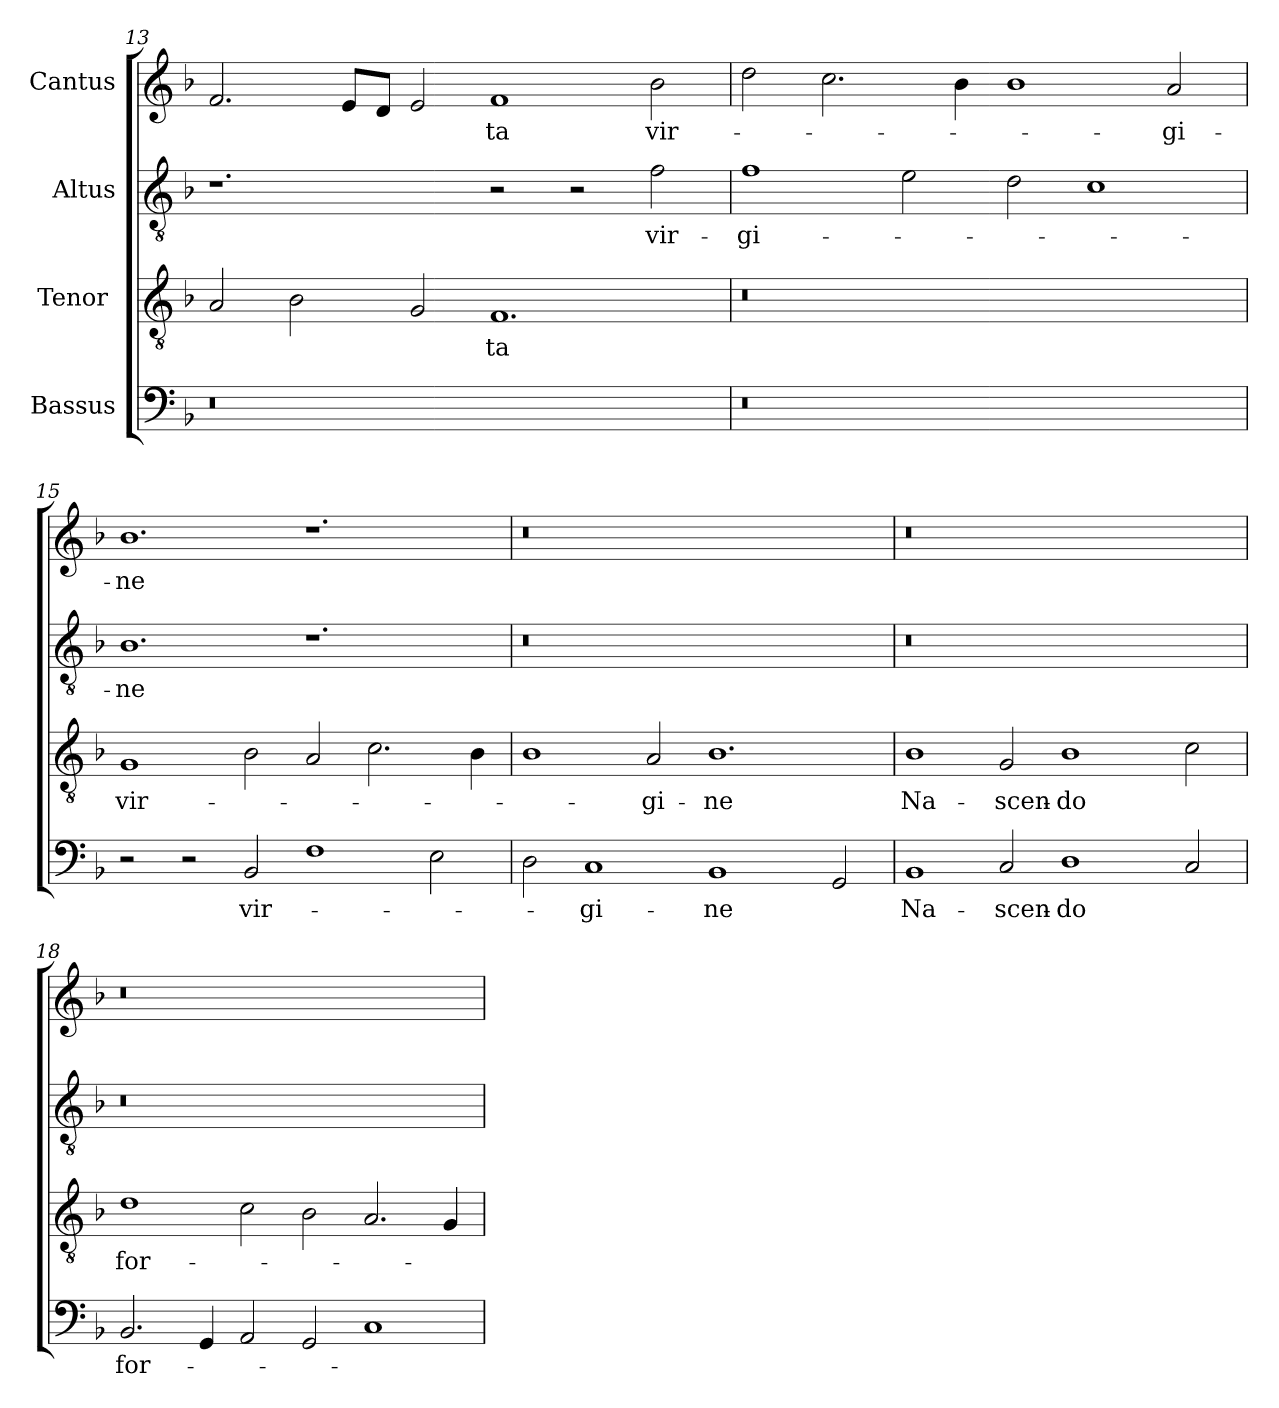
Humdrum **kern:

**kern	**text	**kern	**text	**kern	**text	**kern	**text
*part4	*part4	*part3	*part3	*part2	*part2	*part1	*part1
*staff4	*staff4	*staff3	*staff3	*staff2	*staff2	*staff1	*staff1
*I"Bassus	*	*I"Tenor 	*	*I"Altus	*	*I"Cantus	*
*clefF4	*	*clefGv2	*	*clefGv2	*	*clefG2	*
*k[b-]	*	*k[b-]	*	*k[b-]	*	*k[b-]	*
*F:	*	*F:	*	*F:	*	*F:	*
=13	=13	=13	=13	=13	=13	=13	=13
0r	.	2A/	.	1.r	.	2.f/	.
.	.	2B-\	.	.	.	.	.
.	.	.	.	.	.	8e/L	.
.	.	.	.	.	.	8d/J	.
.	.	2G/	.	.	.	2e/	.
.	.	1.F/	-ta	2r	.	1f/	-ta
1ryy	.	.	.	2r	.	.	.
.	.	.	.	2f\	vir-	2b-\	vir-
!!LO:PB:g=z
=14	=14	=14	=14	=14	=14	=14	=14
0r	.	0r	.	1f\	-gi-	2dd\	.
.	.	.	.	.	.	2.cc\	.
.	.	.	.	2e\	.	.	.
.	.	.	.	.	.	4b-\	.
.	.	.	.	2d\	.	1b-\	.
1ryy	.	1ryy	.	1c\	.	.	.
.	.	.	.	.	.	2a/	-gi-
=15	=15	=15	=15	=15	=15	=15	=15
2r	.	1G/	vir-	1.B-\	-ne	1.b-\	-ne
2r	.	.	.	.	.	.	.
2BB-/	vir-	2B-\	.	.	.	.	.
1F\	.	2A/	.	1.r	.	1.r	.
.	.	2.c\	.	.	.	.	.
2E\	.	.	.	.	.	.	.
.	.	4B-\	.	.	.	.	.
=16	=16	=16	=16	=16	=16	=16	=16
2D\	.	1B-\	.	0r	.	0r	.
1C/	-gi-	.	.	.	.	.	.
.	.	2A/	-gi-	.	.	.	.
1BB-/	-ne	1.B-\	-ne	.	.	.	.
.	.	.	.	1ryy	.	1ryy	.
2GG/	.	.	.	.	.	.	.
=17	=17	=17	=17	=17	=17	=17	=17
1BB-/	Na-	1B-\	Na-	0r	.	0r	.
2C/	-scen-	2G/	-scen-	.	.	.	.
1D\	-do	1B-\	-do	.	.	.	.
.	.	.	.	1ryy	.	1ryy	.
2C/	.	2c\	.	.	.	.	.
=18	=18	=18	=18	=18	=18	=18	=18
2.BB-/	for-	1d\	for-	0r	.	0r	.
4GG/	.	.	.	.	.	.	.
2AA/	.	2c\	.	.	.	.	.
2GG/	.	2B-\	.	.	.	.	.
1C/	.	2.A/	.	1ryy	.	1ryy	.
.	.	4G/	.	.	.	.	.
=	=	=	=	=	=	=	=
*-	*-	*-	*-	*-	*-	*-	*-
